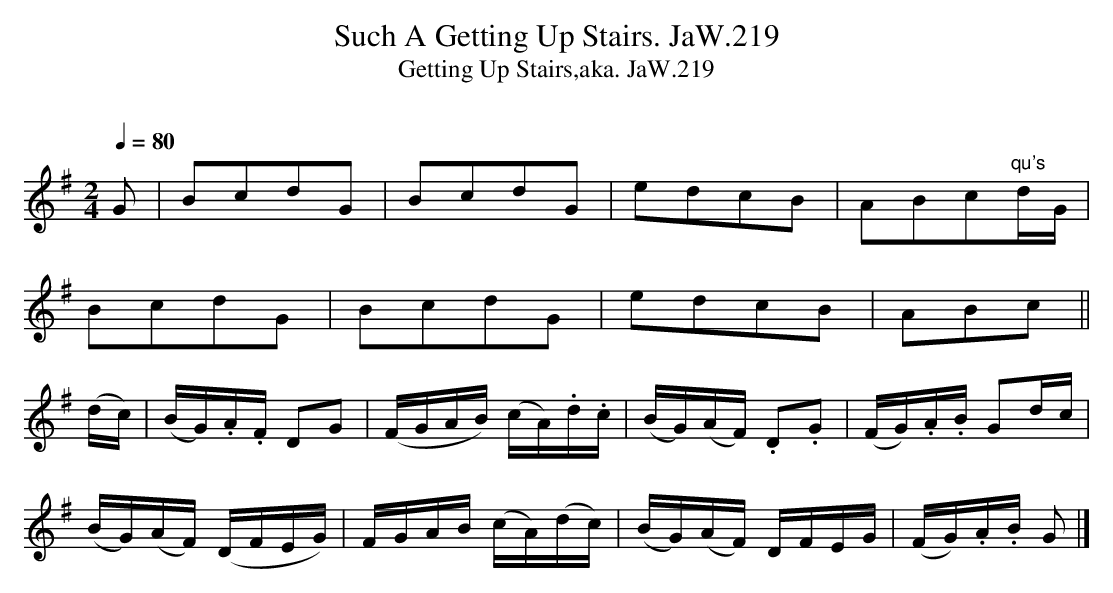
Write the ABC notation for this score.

X:1
T:Such A Getting Up Stairs. JaW.219
T:Getting Up Stairs,aka. JaW.219
M:2/4
L:1/8
Q:1/4=80
O:
K:G
G|BcdG|BcdG|edcB|ABc"qu's"d/G/|
BcdG|BcdG|edcB|ABc||
(d/c/)|(B/G/).A/.F/ DG|(F/G/A/B/) (c/A/).d/.c/|\
(B/G/)(A/F/) .D.G|(F/G/).A/.B/ Gd/c/|
(B/G/)(A/F/) (D/F/E/G/)|F/G/A/B/ (c/A/)(d/c/)|\
(B/G/)(A/F/) D/F/E/G/|(F/G/).A/.B/ G|]
